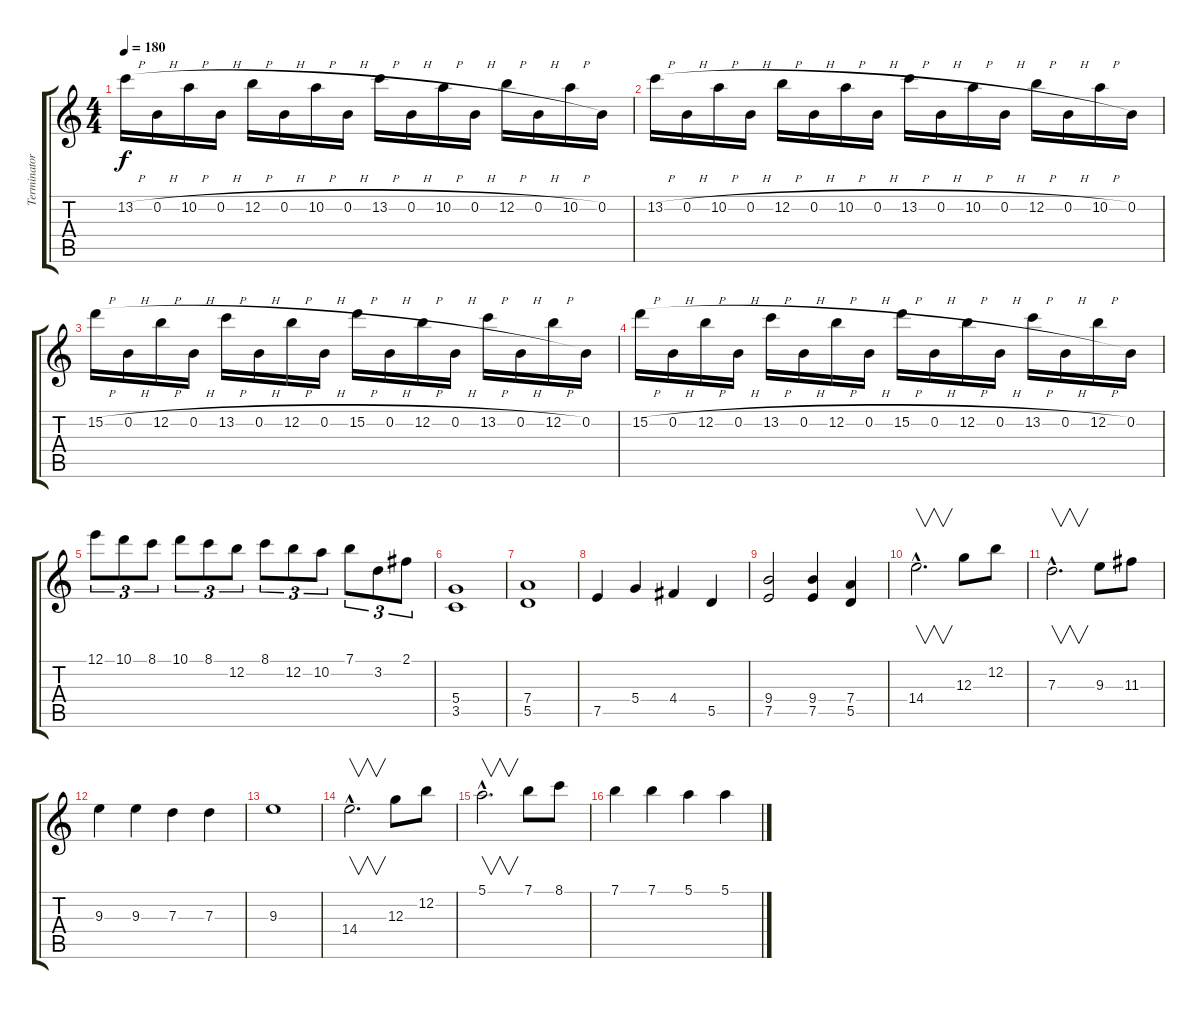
\track ("Terminator" "Terminator") {instrument distortionguitar}
\staff {score tabs}
\tuning (E4 B3 G3 D3 A2 E2) {hide}
\ts (4 4)
\tempo 180
\clef g2
\ks c
13.2{h}.16{dy f} 0.2{h}.16 10.2{h}.16 0.2{h}.16 12.2{h}.16 0.2{h}.16 10.2{h}.16 0.2{h}.16 13.2{h}.16 0.2{h}.16 10.2{h}.16 0.2{h}.16 12.2{h}.16 0.2{h}.16 10.2{h}.16 0.2.16 |
13.2{h}.16 0.2{h}.16 10.2{h}.16 0.2{h}.16 12.2{h}.16 0.2{h}.16 10.2{h}.16 0.2{h}.16 13.2{h}.16 0.2{h}.16 10.2{h}.16 0.2{h}.16 12.2{h}.16 0.2{h}.16 10.2{h}.16 0.2.16 |
15.2{h}.16 0.2{h}.16 12.2{h}.16 0.2{h}.16 13.2{h}.16 0.2{h}.16 12.2{h}.16 0.2{h}.16 15.2{h}.16 0.2{h}.16 12.2{h}.16 0.2{h}.16 13.2{h}.16 0.2{h}.16 12.2{h}.16 0.2.16 |
15.2{h}.16 0.2{h}.16 12.2{h}.16 0.2{h}.16 13.2{h}.16 0.2{h}.16 12.2{h}.16 0.2{h}.16 15.2{h}.16 0.2{h}.16 12.2{h}.16 0.2{h}.16 13.2{h}.16 0.2{h}.16 12.2{h}.16 0.2.16 |
12.1.8{tu (3 2)} 10.1.8{tu (3 2)} 8.1.8{tu (3 2)} 10.1.8{tu (3 2)} 8.1.8{tu (3 2)} 12.2.8{tu (3 2)} 8.1.8{tu (3 2)} 12.2.8{tu (3 2)} 10.2.8{tu (3 2)} 7.1.8{tu (3 2)} 3.2.8{tu (3 2)} 2.1.8{tu (3 2)} |
(5.4 3.5).1 |
(7.4 5.5).1 |
7.5.4 5.4.4 4.4.4 5.5.4 |
(9.4 7.5).2 (9.4 7.5).4 (7.4 5.5).4 |
14.4{hac}.2{v d} 12.3.8 12.2.8 |
7.3{hac}.2{v d} 9.3.8 11.3.8 |
9.3.4 9.3.4 7.3.4 7.3.4 |
9.3.1 |
14.4{hac}.2{v d} 12.3.8 12.2.8 |
5.1{hac}.2{v d} 7.1.8 8.1.8 |
7.1.4 7.1.4 5.1.4 5.1.4
